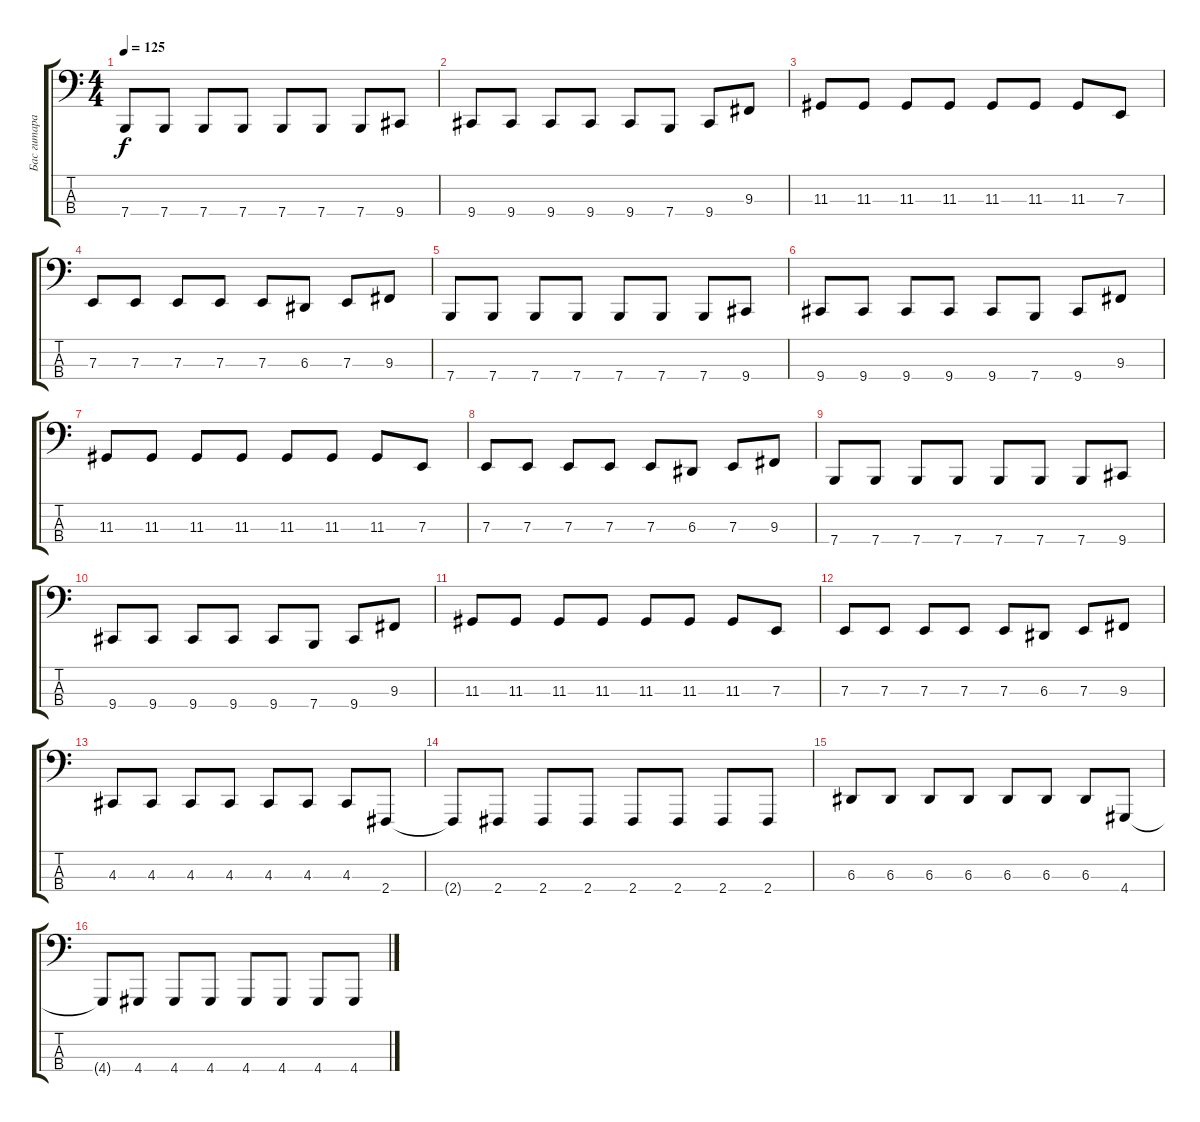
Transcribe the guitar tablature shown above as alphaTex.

\track ("Бас гитара" "Бас гитара") {instrument lead8bassandlead}
\staff {score tabs}
\tuning (G2 D2 A1 E1) {hide}
\ts (4 4)
\tempo 125
\clef f4
\ks c
7.4.8{dy f} 7.4.8 7.4.8 7.4.8 7.4.8 7.4.8 7.4.8 9.4.8 |
9.4.8 9.4.8 9.4.8 9.4.8 9.4.8 7.4.8 9.4.8 9.3.8 |
11.3.8 11.3.8 11.3.8 11.3.8 11.3.8 11.3.8 11.3.8 7.3.8 |
7.3.8 7.3.8 7.3.8 7.3.8 7.3.8 6.3.8 7.3.8 9.3.8 |
7.4.8 7.4.8 7.4.8 7.4.8 7.4.8 7.4.8 7.4.8 9.4.8 |
9.4.8 9.4.8 9.4.8 9.4.8 9.4.8 7.4.8 9.4.8 9.3.8 |
11.3.8 11.3.8 11.3.8 11.3.8 11.3.8 11.3.8 11.3.8 7.3.8 |
7.3.8 7.3.8 7.3.8 7.3.8 7.3.8 6.3.8 7.3.8 9.3.8 |
7.4.8 7.4.8 7.4.8 7.4.8 7.4.8 7.4.8 7.4.8 9.4.8 |
9.4.8 9.4.8 9.4.8 9.4.8 9.4.8 7.4.8 9.4.8 9.3.8 |
11.3.8 11.3.8 11.3.8 11.3.8 11.3.8 11.3.8 11.3.8 7.3.8 |
7.3.8 7.3.8 7.3.8 7.3.8 7.3.8 6.3.8 7.3.8 9.3.8 |
4.3.8 4.3.8 4.3.8 4.3.8 4.3.8 4.3.8 4.3.8 2.4.8 |
2.4{t}.8 2.4.8 2.4.8 2.4.8 2.4.8 2.4.8 2.4.8 2.4.8 |
6.3.8 6.3.8 6.3.8 6.3.8 6.3.8 6.3.8 6.3.8 4.4.8 |
4.4{t}.8 4.4.8 4.4.8 4.4.8 4.4.8 4.4.8 4.4.8 4.4.8
